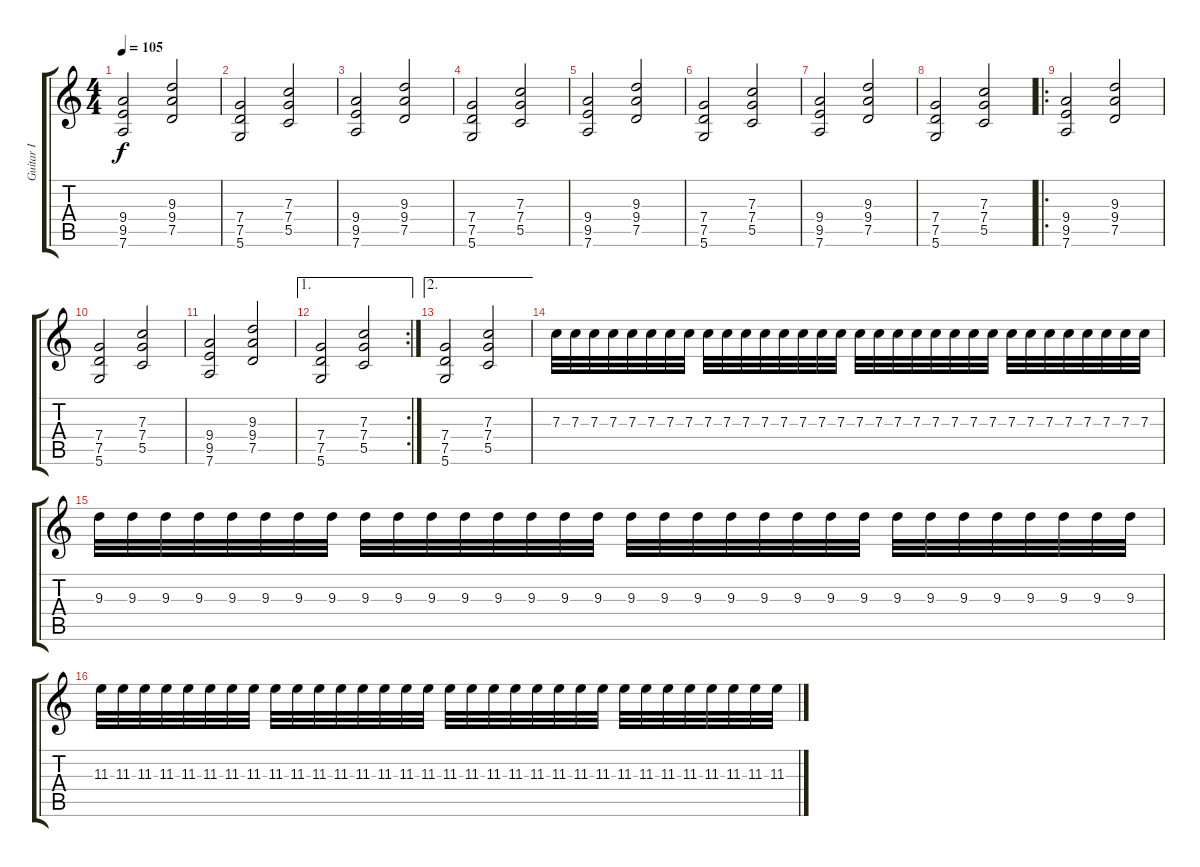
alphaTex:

\track ("Guitar I" "Guitar I") {instrument distortionguitar}
\staff {score tabs}
\tuning (D4 A3 F3 C3 G2 D2) {hide}
\ts (4 4)
\tempo 105
\clef g2
\ks c
(9.4 9.5 7.6).2{dy f volume 12} (9.3 9.4 7.5).2 |
(7.4 7.5 5.6).2 (7.3 7.4 5.5).2 |
(9.4 9.5 7.6).2{volume 12} (9.3 9.4 7.5).2 |
(7.4 7.5 5.6).2 (7.3 7.4 5.5).2 |
(9.4 9.5 7.6).2{volume 12} (9.3 9.4 7.5).2 |
(7.4 7.5 5.6).2 (7.3 7.4 5.5).2 |
(9.4 9.5 7.6).2{volume 12} (9.3 9.4 7.5).2 |
(7.4 7.5 5.6).2 (7.3 7.4 5.5).2 |
\ro
(9.4 9.5 7.6).2{volume 12} (9.3 9.4 7.5).2 |
(7.4 7.5 5.6).2 (7.3 7.4 5.5).2 |
(9.4 9.5 7.6).2{volume 12} (9.3 9.4 7.5).2 |
\ae 1
\rc 2
(7.4 7.5 5.6).2 (7.3 7.4 5.5).2 |
\ae 2
(7.4 7.5 5.6).2 (7.3 7.4 5.5).2 |
7.3.32 7.3.32 7.3.32 7.3.32 7.3.32 7.3.32 7.3.32 7.3.32 7.3.32 7.3.32 7.3.32 7.3.32 7.3.32 7.3.32 7.3.32 7.3.32 7.3.32 7.3.32 7.3.32 7.3.32 7.3.32 7.3.32 7.3.32 7.3.32 7.3.32 7.3.32 7.3.32 7.3.32 7.3.32 7.3.32 7.3.32 7.3.32 |
9.3.32 9.3.32 9.3.32 9.3.32 9.3.32 9.3.32 9.3.32 9.3.32 9.3.32 9.3.32 9.3.32 9.3.32 9.3.32 9.3.32 9.3.32 9.3.32 9.3.32 9.3.32 9.3.32 9.3.32 9.3.32 9.3.32 9.3.32 9.3.32 9.3.32 9.3.32 9.3.32 9.3.32 9.3.32 9.3.32 9.3.32 9.3.32 |
11.3.32 11.3.32 11.3.32 11.3.32 11.3.32 11.3.32 11.3.32 11.3.32 11.3.32 11.3.32 11.3.32 11.3.32 11.3.32 11.3.32 11.3.32 11.3.32 11.3.32 11.3.32 11.3.32 11.3.32 11.3.32 11.3.32 11.3.32 11.3.32 11.3.32 11.3.32 11.3.32 11.3.32 11.3.32 11.3.32 11.3.32 11.3.32
